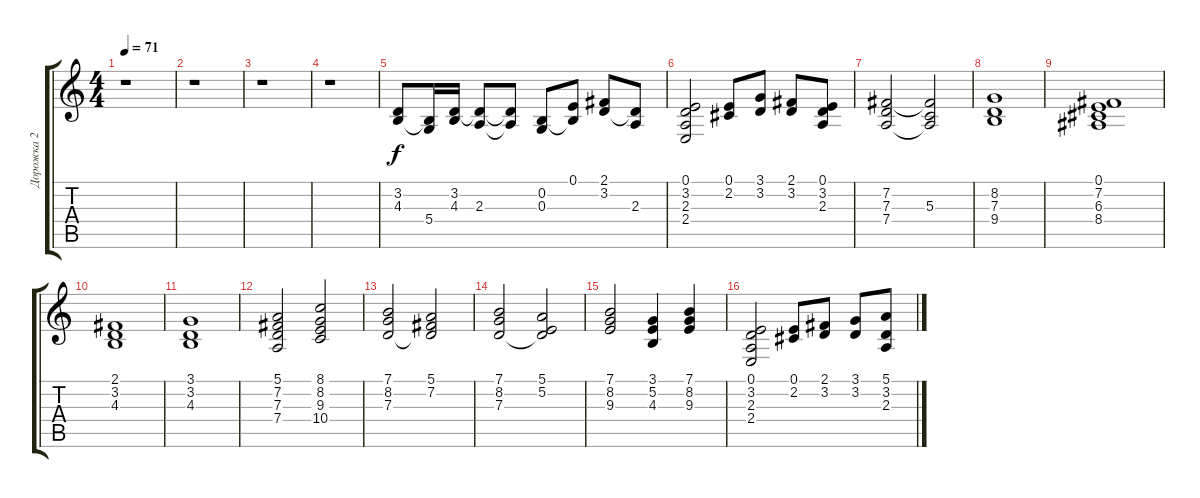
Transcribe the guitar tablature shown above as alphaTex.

\track ("Дорожка 2" "Дорожка 2") {instrument stringensemble1}
\staff {score tabs}
\tuning (E4 B3 G3 D3 A2 E2) {hide}
\ts (4 4)
\tempo 71
\clef g2
\ks c
r.1{dy f} |
r.1 |
r.1 |
r.1 |
(3.2 4.3).8{volume 4} (4.3{t} 5.4).16 (3.2 4.3).16 (3.2{t} 2.3).8{volume 5} (3.2{t} 2.3{t}).8 (0.2 0.3).8{volume 6} (0.1 0.2{t}).8 (2.1 3.2).8{volume 7} (3.2{t} 2.3).8 |
(0.1 3.2 2.3 2.4).2{volume 6} (0.1 2.2).8 (3.1 3.2).8 (2.1 3.2).8 (0.1 3.2 2.3).8 |
(7.2 7.3 7.4).2 (7.2{t} 5.3 7.4{t}).2 |
(8.2 7.3 9.4).1 |
(0.1 7.2 6.3 8.4).1 |
(2.1 3.2 4.3).1 |
(3.1 3.2 4.3).1 |
(5.1 7.2 7.3 7.4).2 (8.1 8.2 9.3 10.4).2 |
(7.1 8.2 7.3).2 (5.1 7.2 7.3{t}).2 |
(7.1 8.2 7.3).2 (5.1 5.2 7.3{t}).2 |
(7.1 8.2 9.3).2 (3.1 5.2 4.3).4 (7.1 8.2 9.3).4 |
(0.1 3.2 2.3 2.4).2 (0.1 2.2).8 (2.1 3.2).8 (3.1 3.2).8 (5.1 3.2 2.3).8
